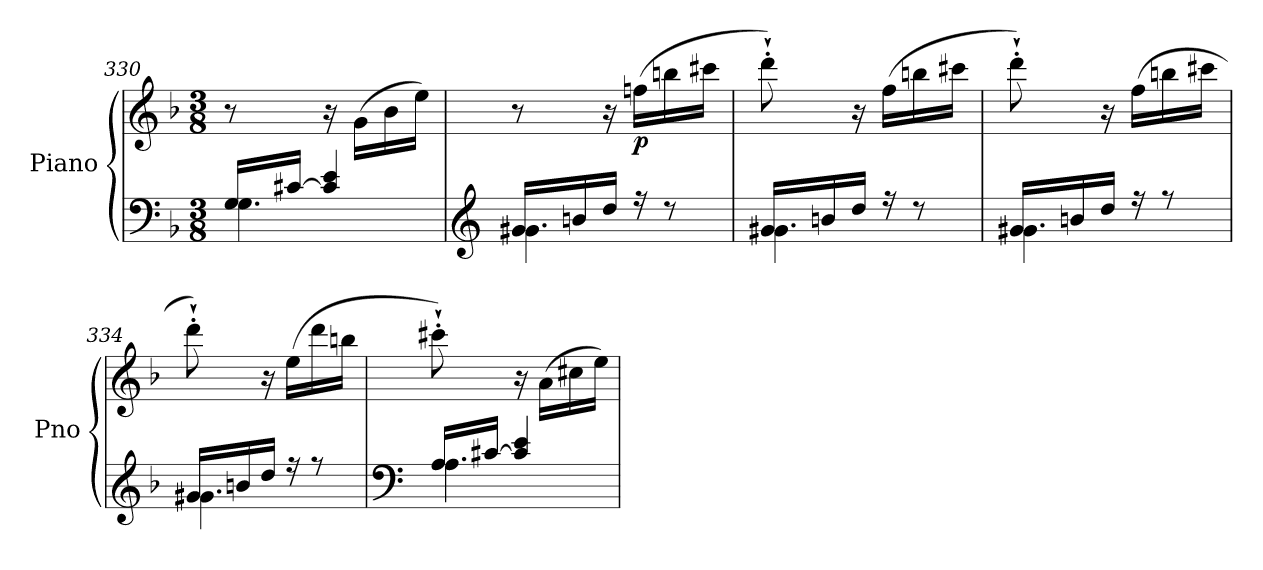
**kern	**kern	**dynam
*part1	*part1	*part1
*staff2	*staff1	*staff1/2
*I"Piano	*	*
*I'Pno	*	*
*clefF4	*clefG2	*
*k[b-]	*k[b-]	*
*M3/8	*M3/8	*
=330	=330	=330
*^	*	*
16G/LL	4.G\	8r	.
[16c#X/JJ	.	.	.
4c#/] 4e/	.	16r	.
.	.	(>16g\LL	.
.	.	16b-\	.
.	.	16ee\JJ)	.
=331	=331	=331	=331
*clefG2	*	*	*
16g#X/LL	4.g#\	8r	.
16bn/	.	.	.
16dd/JJ	.	16r	.
!	!	!	!LO:DY:b
16r	.	(>16ffn\LL	p
8r	.	16bbn\	.
.	.	16ccc#X\JJ	.
=332	=332	=332	=332
16g#X/LL	4.g#\	8ddd'`\)	.
16bn/	.	.	.
16dd/JJ	.	16r	.
16r	.	(>16ff\LL	.
8r	.	16bbn\	.
.	.	16ccc#X\JJ	.
=333	=333	=333	=333
16g#X/LL	4.g#\	8ddd'`\)	.
16bn/	.	.	.
16dd/JJ	.	16r	.
16r	.	(>16ff\LL	.
8r	.	16bbn\	.
.	.	16ccc#X\JJ	.
=334	=334	=334	=334
16g#X/LL	4.g#\	8ddd'`\)	.
16bn/	.	.	.
16dd/JJ	.	16r	.
16r	.	(>16ee\LL	.
8r	.	16ddd\	.
.	.	16bbn\JJ	.
=335	=335	=335	=335
*clefF4	*	*	*
16A/LL	4.A\	8ccc#X'`\)	.
[16c#X/JJ	.	.	.
4c#/] 4e/	.	16r	.
.	.	(>16a\LL	.
.	.	16cc#X\	.
.	.	16ee\JJ)	.
*v	*v	*	*
=	=	=
*-	*-	*-
